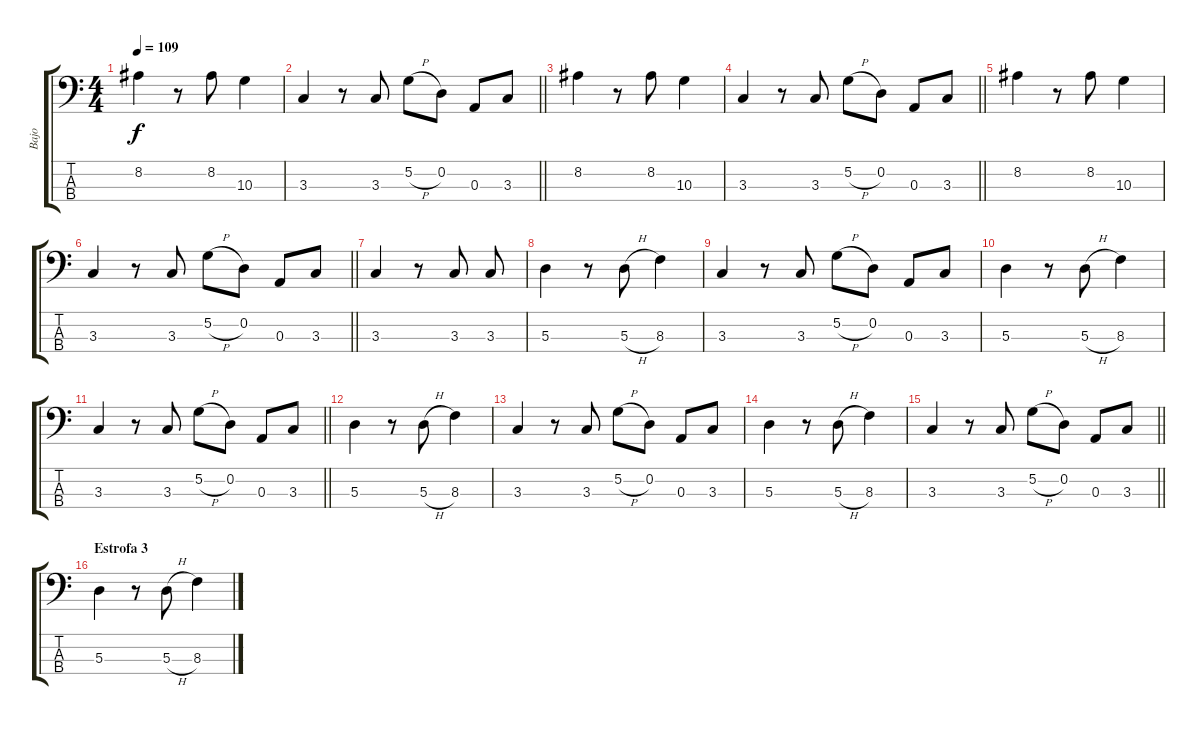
\track ("Bajo" "Bajo") {instrument electricbassfinger}
\staff {score tabs}
\tuning (G2 D2 A1 E1) {hide}
\ts (4 4)
\tempo 109
\clef f4
\ks c
8.2.4{dy f} r.8 8.2.8 10.3.4 |
\barLineRight lightlight
3.3.4 r.8 3.3.8 5.2{h}.8 0.2.8 0.3.8 3.3.8 |
8.2.4 r.8 8.2.8 10.3.4 |
\barLineRight lightlight
3.3.4 r.8 3.3.8 5.2{h}.8 0.2.8 0.3.8 3.3.8 |
8.2.4 r.8 8.2.8 10.3.4 |
\barLineRight lightlight
3.3.4 r.8 3.3.8 5.2{h}.8 0.2.8 0.3.8 3.3.8 |
3.3.4 r.8 3.3.8 3.3.8 |
5.3.4 r.8 5.3{h}.8 8.3.4 |
3.3.4 r.8 3.3.8 5.2{h}.8 0.2.8 0.3.8 3.3.8 |
5.3.4 r.8 5.3{h}.8 8.3.4 |
\barLineRight lightlight
3.3.4 r.8 3.3.8 5.2{h}.8 0.2.8 0.3.8 3.3.8 |
5.3.4 r.8 5.3{h}.8 8.3.4 |
3.3.4 r.8 3.3.8 5.2{h}.8 0.2.8 0.3.8 3.3.8 |
5.3.4 r.8 5.3{h}.8 8.3.4 |
\barLineRight lightlight
3.3.4 r.8 3.3.8 5.2{h}.8 0.2.8 0.3.8 3.3.8 |
\section ("" "Estrofa 3")
5.3.4 r.8 5.3{h}.8 8.3.4
